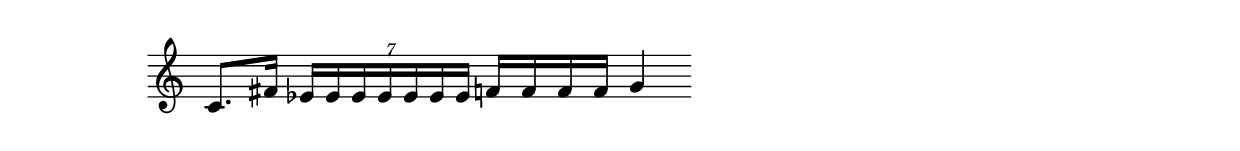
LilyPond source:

#(ly:set-option 'midi-extension "mid")
\version "2.12.3"
\include "english.ly"
\header{ 
}
%{
S--M ggggggg mmmm P-
%}
melody = {
\once \override Staff.TimeSignature #'stencil = ##f
\clef treble
\key c 
\major
\cadenzaOn
  c'8.[ fs'16] \times 4/7{ ef'16[ ef'16 ef'16 ef'16 ef'16 ef'16 ef'16] }  f'16[ f'16 f'16 f'16] g'4  
 }
text = \lyricmode {
              
}
\score{

<<
\new Voice = "one" {
\melody
}
\new Lyrics \lyricsto "one" \text
>>
\layout {
\context {
\Score
}
}
\midi {
\context {
\Score
tempoWholesPerMinute = #(ly:make-moment 200 4)
}
}
}